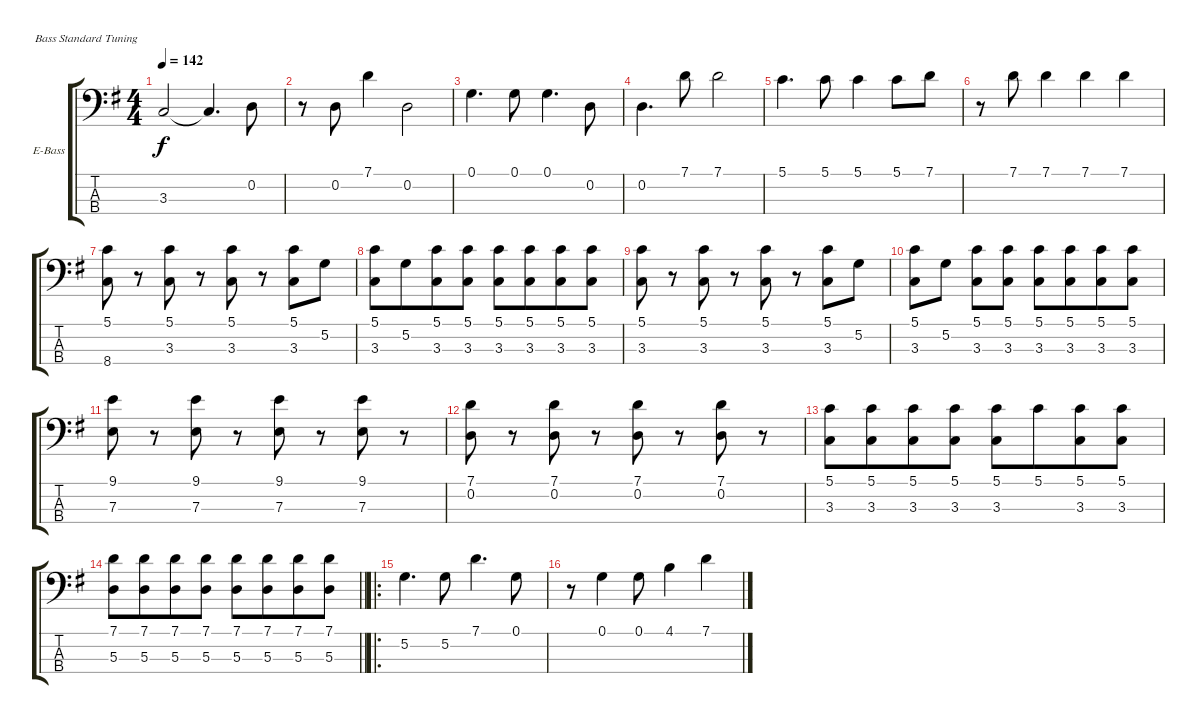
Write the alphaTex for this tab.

\bracketExtendMode groupsimilarinstruments
\firstSystemTrackNameOrientation horizontal
\otherSystemsTrackNameOrientation horizontal
\track ("Electric Bass" "E-Bass") {instrument electricbassfinger}
\staff {score tabs}
\tuning (G2 D2 A1 E1)
\ts (4 4)
\tempo 142
\clef f4
\ks g
3.3.2{dy f} 3.3{t}.4{d} 0.2.8 |
r.8 0.2.8 7.1.4 0.2.2 |
0.1.4{d} 0.1.8 0.1.4{d} 0.2.8 |
0.2.4{d} 7.1.8 7.1.2 |
5.1.4{d} 5.1.8 5.1.4 5.1.8 7.1.8 |
r.8 7.1.8 7.1.4 7.1.4 7.1.4 |
(5.1 8.4).8 r.8 (5.1 3.3).8 r.8 (5.1 3.3).8 r.8 (5.1 3.3).8 5.2.8 |
(5.1 3.3).8 5.2.8{beam merge} (5.1 3.3).8 (5.1 3.3).8 (5.1 3.3).8 (5.1 3.3).8{beam merge} (5.1 3.3).8 (5.1 3.3).8 |
(5.1 3.3).8 r.8 (5.1 3.3).8 r.8 (5.1 3.3).8 r.8 (5.1 3.3).8 5.2.8 |
(5.1 3.3).8 5.2.8 (5.1 3.3).8 (5.1 3.3).8 (5.1 3.3).8 (5.1 3.3).8{beam merge} (5.1 3.3).8 (5.1 3.3).8 |
(9.1 7.3).8 r.8 (9.1 7.3).8 r.8 (9.1 7.3).8 r.8 (9.1 7.3).8 r.8 |
(7.1 0.2).8 r.8 (7.1 0.2).8 r.8 (7.1 0.2).8 r.8 (7.1 0.2).8 r.8 |
(5.1 3.3).8 (5.1 3.3).8{beam merge} (5.1 3.3).8 (5.1 3.3).8 (5.1 3.3).8 5.1.8{beam merge} (5.1 3.3).8 (5.1 3.3).8 |
\barLineRight lightlight
(7.1 5.3).8 (7.1 5.3).8{beam merge} (7.1 5.3).8 (7.1 5.3).8 (7.1 5.3).8 (7.1 5.3).8{beam merge} (7.1 5.3).8 (7.1 5.3).8 |
\ro
5.2.4{d} 5.2.8 7.1.4{d} 0.1.8 |
r.8 0.1.4 0.1.8 4.1.4 7.1.4
